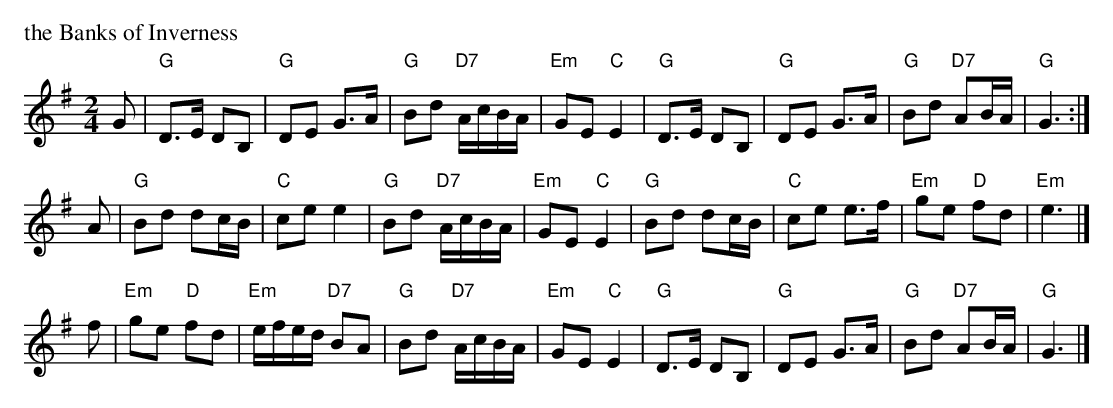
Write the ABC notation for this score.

X:1
P: the Banks of Inverness
M: 2/4
L: 1/8
K: G
G \
| "G"D>E DB, | "G"DE G>A | "G"Bd "D7"A/c/B/A/ | "Em"GE "C"E2 \
| "G"D>E DB, | "G"DE G>A | "G"Bd "D7"AB/A/ | "G"G3 :|
A \
| "G"Bd dc/B/ | "C"ce e2 | "G"Bd "D7"A/c/B/A/ | "Em"GE "C"E2 \
| "G"Bd dc/B/ | "C"ce e>f | "Em"ge "D"fd | "Em"e3 |]
f \
| "Em"ge "D"fd | "Em"e/f/e/d/ "D7"BA | "G"Bd "D7"A/c/B/A/ | "Em"GE "C"E2 \
| "G"D>E DB, | "G"DE G>A | "G"Bd "D7"AB/A/ | "G"G3 |]
